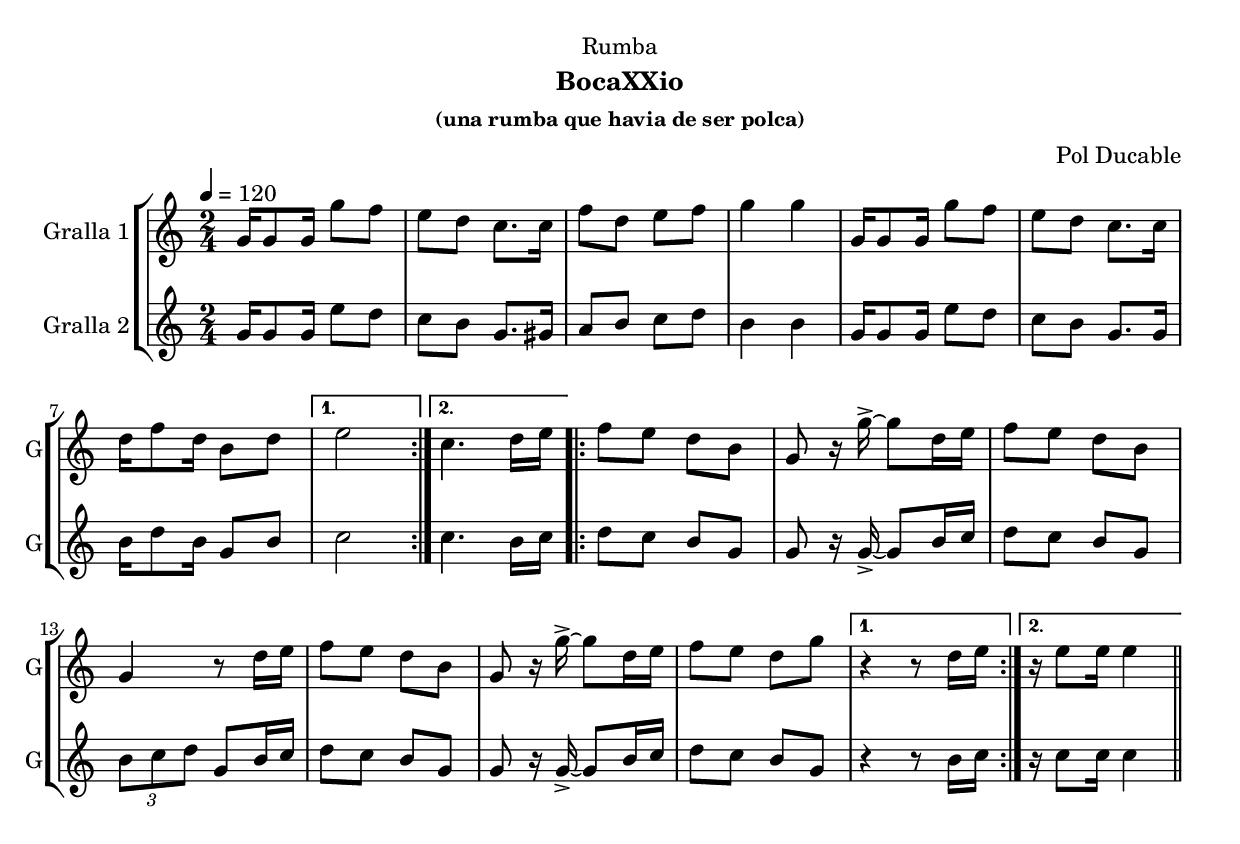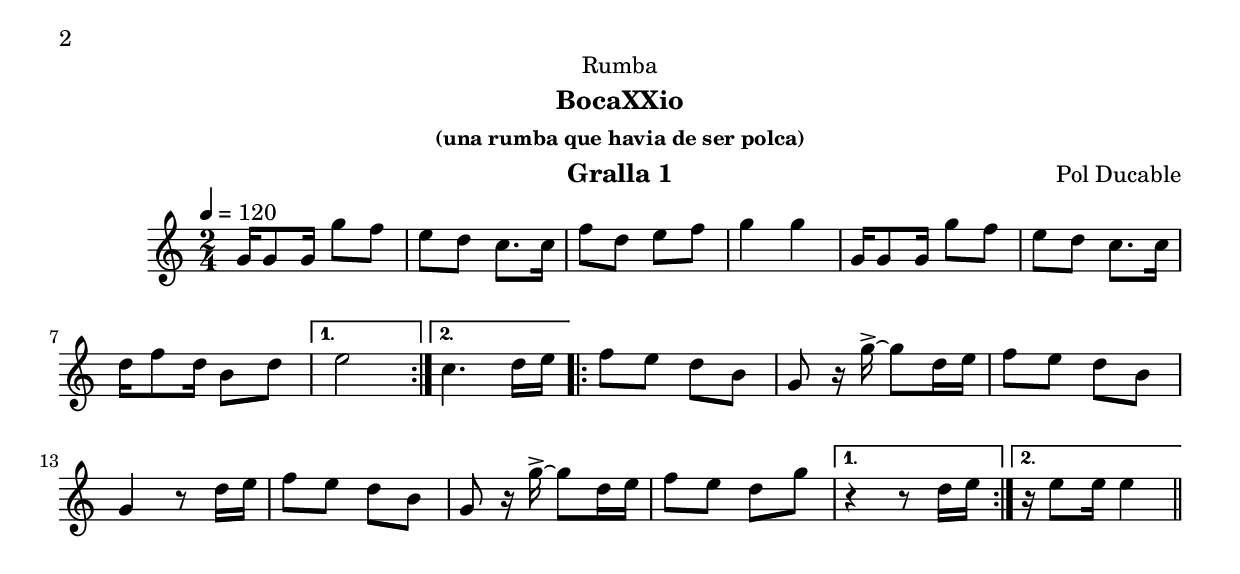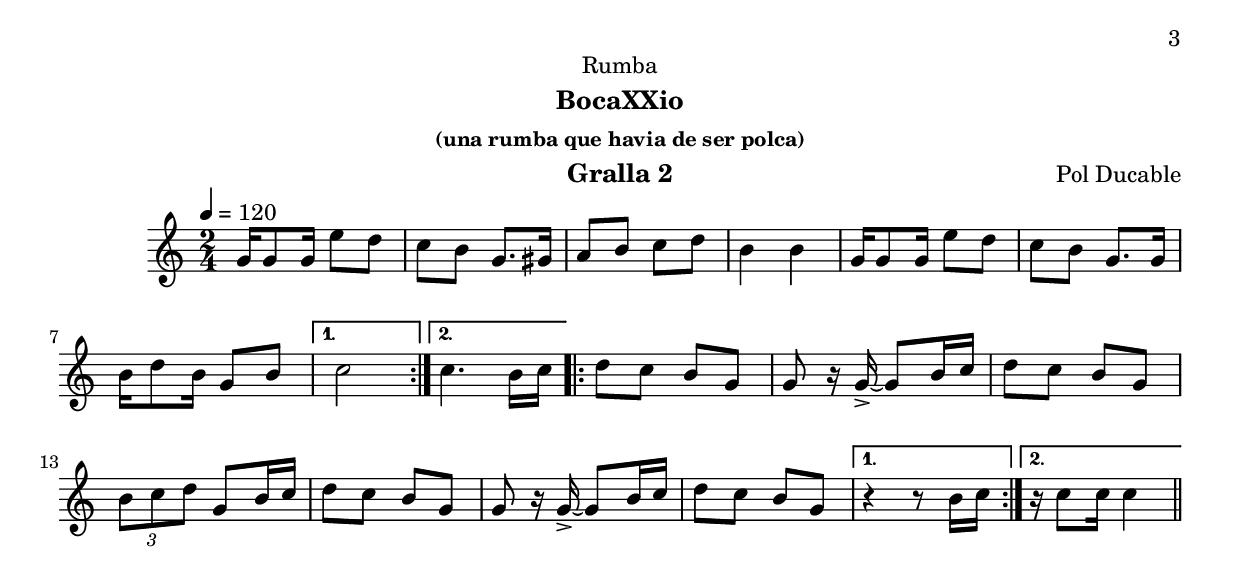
\version "2.16.2"

\header {
  dedication="Rumba"
  title=""
  subtitle="BocaXXio"
  subsubtitle="(una rumba que havia de ser polca)"
  poet=""
  meter=""
  piece=""
  composer="Pol Ducable"
  arranger=""
  opus=""
  instrument=""
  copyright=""
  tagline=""
}

liniaroAa =
\relative g'
{
  \tempo 4=120
  \clef treble
  \key c \major
  \time 2/4
  \repeat volta 2 { g16 g8 g16 g'8 f  |
  e8 d c8. c16  |
  f8 d e f  |
  g4 g  |
  %05
  g,16 g8 g16 g'8 f  |
  e8 d c8. c16  |
  d16 f8 d16 b8 d }
  \alternative { { e2 }
  { c4. d16 e } }
  %10
  \repeat volta 2 { f8 e d b  |
  g8 r16 g'-> ~ g8 d16 e  |
  f8 e d b  |
  g4 r8 d'16 e  |
  f8 e d b  |
  %15
  g8 r16 g'-> ~ g8 d16 e  |
  f8 e d g }
  \alternative { { r4 r8 d16 e }
  { r16 e8 e16 e4 } } \bar "||"
}

liniaroAb =
\relative g'
{
  \tempo 4=120
  \clef treble
  \key c \major
  \time 2/4
  \repeat volta 2 { g16 g8 g16 e'8 d  |
  c8 b g8. gis16  |
  a8 b c d  |
  b4 b  |
  %05
  g16 g8 g16 e'8 d  |
  c8 b g8. g16  |
  b16 d8 b16 g8 b }
  \alternative { { c2 }
  { c4. b16 c } }
  %10
  \repeat volta 2 { d8 c b g  |
  g8 r16 g-> ~ g8 b16 c  |
  d8 c b g  |
  \times 2/3 { b8 c d } g, b16 c  |
  d8 c b g  |
  %15
  g8 r16 g-> ~ g8 b16 c  |
  d8 c b g }
  \alternative { { r4 r8 b16 c }
  { r16 c8 c16 c4 } } \bar "||"
}

\bookpart {
  \score {
    \new StaffGroup {
      \override Score.RehearsalMark #'self-alignment-X = #LEFT
      <<
        \new Staff \with {instrumentName = #"Gralla 1" shortInstrumentName = #"G"} \liniaroAa
        \new Staff \with {instrumentName = #"Gralla 2" shortInstrumentName = #"G"} \liniaroAb
      >>
    }
    \layout {}
  }
  \score { \unfoldRepeats
    \new StaffGroup {
      \override Score.RehearsalMark #'self-alignment-X = #LEFT
      <<
        \new Staff \with {instrumentName = #"Gralla 1" shortInstrumentName = #"G"} \liniaroAa
        \new Staff \with {instrumentName = #"Gralla 2" shortInstrumentName = #"G"} \liniaroAb
      >>
    }
    \midi {
      \set Staff.midiInstrument = "oboe"
      \set DrumStaff.midiInstrument = "drums"
    }
  }
}

\bookpart {
  \header {instrument="Gralla 1"}
  \score {
    \new StaffGroup {
      \override Score.RehearsalMark #'self-alignment-X = #LEFT
      <<
        \new Staff \liniaroAa
      >>
    }
    \layout {}
  }
  \score { \unfoldRepeats
    \new StaffGroup {
      \override Score.RehearsalMark #'self-alignment-X = #LEFT
      <<
        \new Staff \liniaroAa
      >>
    }
    \midi {
      \set Staff.midiInstrument = "oboe"
      \set DrumStaff.midiInstrument = "drums"
    }
  }
}

\bookpart {
  \header {instrument="Gralla 2"}
  \score {
    \new StaffGroup {
      \override Score.RehearsalMark #'self-alignment-X = #LEFT
      <<
        \new Staff \liniaroAb
      >>
    }
    \layout {}
  }
  \score { \unfoldRepeats
    \new StaffGroup {
      \override Score.RehearsalMark #'self-alignment-X = #LEFT
      <<
        \new Staff \liniaroAb
      >>
    }
    \midi {
      \set Staff.midiInstrument = "oboe"
      \set DrumStaff.midiInstrument = "drums"
    }
  }
}

